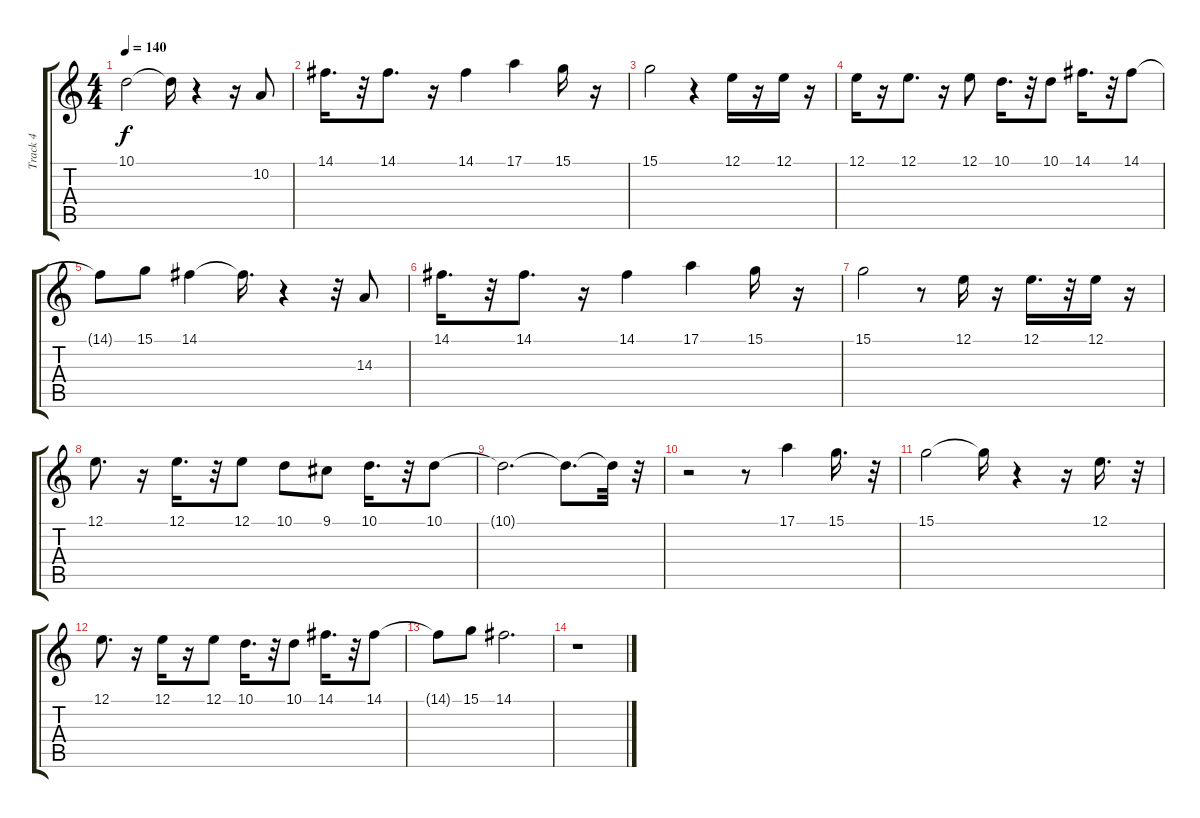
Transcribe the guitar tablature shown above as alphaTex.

\track ("Track 4" "Track 4") {instrument panflute}
\staff {score tabs}
\tuning (E4 B3 G3 D3 A2 E2) {hide}
\ts (4 4)
\tempo 140
\clef g2
\ks c
10.1{t}.2{dy f} 10.1{t}.16 r.4 r.16 10.2.8 |
14.1.16{d} r.32 14.1.8{d} r.16 14.1.4 17.1.4 15.1.16 r.16 |
15.1.2 r.4 12.1.16 r.16 12.1.16 r.16 |
12.1.16 r.16 12.1.8{d} r.16 12.1.8 10.1.16{d} r.32 10.1.8 14.1.16{d} r.32 14.1.8 |
14.1{t}.8 15.1.8 14.1.4 14.1{t}.16{d} r.4 r.32 14.3.8 |
14.1.16{d} r.32 14.1.8{d} r.16 14.1.4 17.1.4 15.1.16 r.16 |
15.1.2 r.8 12.1.16 r.16 12.1.16{d} r.32 12.1.16 r.16 |
12.1.8{d} r.16 12.1.16{d} r.32 12.1.8 10.1.8 9.1.8 10.1.16{d} r.32 10.1.8 |
10.1{t}.2{d} 10.1{t}.8{d} 10.1{t}.32 r.32 |
r.2 r.8 17.1.4 15.1.16{d} r.32 |
15.1.2 15.1{t}.16 r.4 r.16 12.1.16{d} r.32 |
12.1.8{d} r.16 12.1.16 r.16 12.1.8 10.1.16{d} r.32 10.1.8 14.1.16{d} r.32 14.1.8 |
14.1{t}.8 15.1.8 14.1.2{d} |
r.1
